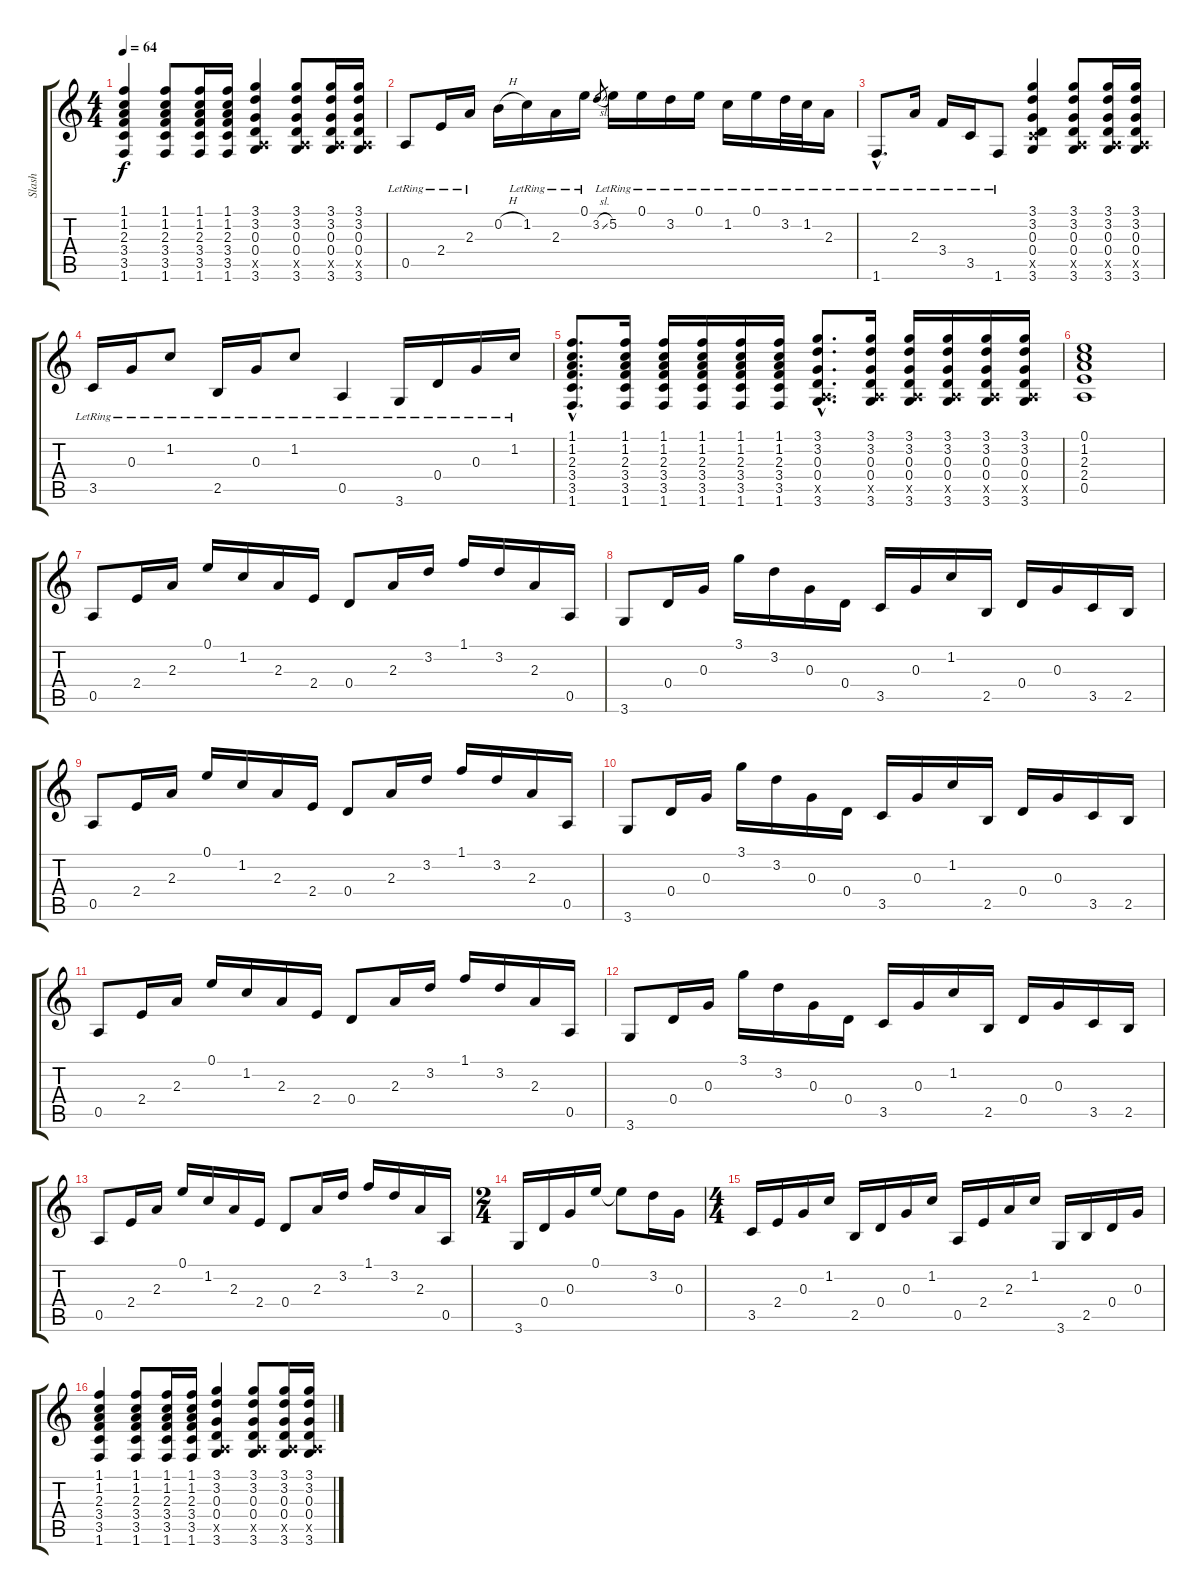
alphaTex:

\track ("Slash" "Slash") {instrument distortionguitar}
\staff {score tabs}
\tuning (E4 B3 G3 D3 A2 E2) {hide}
\ts (4 4)
\tempo 64
\clef g2
\ks c
(1.1 1.2 2.3 3.4 3.5 1.6).4{dy f} (1.1 1.2 2.3 3.4 3.5 1.6).8 (1.1 1.2 2.3 3.4 3.5 1.6).16 (1.1 1.2 2.3 3.4 3.5 1.6).16 (3.1 3.2 0.3 0.4 0.5{x} 3.6).4 (3.1 3.2 0.3 0.4 0.5{x} 3.6).8 (3.1 3.2 0.3 0.4 0.5{x} 3.6).16 (3.1 3.2 0.3 0.4 0.5{x} 3.6).16 |
0.5{lr}.8 2.4{lr}.16 2.3{lr}.16 0.2{h}.16 1.2{lr}.16 2.3{lr}.16 0.1{lr}.16 3.2{sl}.8{gr} 5.2{lr}.16 0.1{lr}.16 3.2{lr}.16 0.1{lr}.16 1.2{lr}.16 0.1{lr}.16 3.2{lr}.32 1.2{lr}.32 2.3{lr}.16 |
1.6{hac lr}.8{d} 2.3{lr}.16 3.4{lr}.16 3.5{lr}.16 1.6{lr}.8 (3.1 3.2 0.3 0.4 3.5{x} 3.6).4 (3.1 3.2 0.3 0.4 0.5{x} 3.6).8 (3.1 3.2 0.3 0.4 0.5{x} 3.6).16 (3.1 3.2 0.3 0.4 0.5{x} 3.6).16 |
3.5{lr}.16 0.3{lr}.16 1.2{lr}.8 2.5{lr}.16 0.3{lr}.16 1.2{lr}.8 0.5{lr}.4 3.6{lr}.16 0.4{lr}.16 0.3{lr}.16 1.2{lr}.16 |
(1.1{hac} 1.2{hac} 2.3{hac} 3.4{hac} 3.5{hac} 1.6{hac}).8{d} (1.1 1.2 2.3 3.4 3.5 1.6).16 (1.1 1.2 2.3 3.4 3.5 1.6).16 (1.1 1.2 2.3 3.4 3.5 1.6).16 (1.1 1.2 2.3 3.4 3.5 1.6).16 (1.1 1.2 2.3 3.4 3.5 1.6).16 (3.1{hac} 3.2{hac} 0.3{hac} 0.4{hac} 0.5{hac x} 3.6{hac}).8{d} (3.1 3.2 0.3 0.4 0.5{x} 3.6).16 (3.1 3.2 0.3 0.4 0.5{x} 3.6).16 (3.1 3.2 0.3 0.4 0.5{x} 3.6).16 (3.1 3.2 0.3 0.4 0.5{x} 3.6).16 (3.1 3.2 0.3 0.4 0.5{x} 3.6).16 |
(0.1 1.2 2.3 2.4 0.5).1 |
0.5.8 2.4.16 2.3.16 0.1.16 1.2.16 2.3.16 2.4.16 0.4.8 2.3.16 3.2.16 1.1.16 3.2.16 2.3.16 0.5.16 |
3.6.8 0.4.16 0.3.16 3.1.16 3.2.16 0.3.16 0.4.16 3.5.16 0.3.16 1.2.16 2.5.16 0.4.16 0.3.16 3.5.16 2.5.16 |
0.5.8 2.4.16 2.3.16 0.1.16 1.2.16 2.3.16 2.4.16 0.4.8 2.3.16 3.2.16 1.1.16 3.2.16 2.3.16 0.5.16 |
3.6.8 0.4.16 0.3.16 3.1.16 3.2.16 0.3.16 0.4.16 3.5.16 0.3.16 1.2.16 2.5.16 0.4.16 0.3.16 3.5.16 2.5.16 |
0.5.8 2.4.16 2.3.16 0.1.16 1.2.16 2.3.16 2.4.16 0.4.8 2.3.16 3.2.16 1.1.16 3.2.16 2.3.16 0.5.16 |
3.6.8 0.4.16 0.3.16 3.1.16 3.2.16 0.3.16 0.4.16 3.5.16 0.3.16 1.2.16 2.5.16 0.4.16 0.3.16 3.5.16 2.5.16 |
0.5.8 2.4.16 2.3.16 0.1.16 1.2.16 2.3.16 2.4.16 0.4.8 2.3.16 3.2.16 1.1.16 3.2.16 2.3.16 0.5.16 |
\ts (2 4)
3.6.16 0.4.16 0.3.16 0.1.16 0.1{t}.8 3.2.16 0.3.16 |
\ts (4 4)
3.5.16 2.4.16 0.3.16 1.2.16 2.5.16 0.4.16 0.3.16 1.2.16 0.5.16 2.4.16 2.3.16 1.2.16 3.6.16 2.5.16 0.4.16 0.3.16 |
(1.1 1.2 2.3 3.4 3.5 1.6).4 (1.1 1.2 2.3 3.4 3.5 1.6).8 (1.1 1.2 2.3 3.4 3.5 1.6).16 (1.1 1.2 2.3 3.4 3.5 1.6).16 (3.1 3.2 0.3 0.4 0.5{x} 3.6).4 (3.1 3.2 0.3 0.4 0.5{x} 3.6).8 (3.1 3.2 0.3 0.4 0.5{x} 3.6).16 (3.1 3.2 0.3 0.4 0.5{x} 3.6).16
